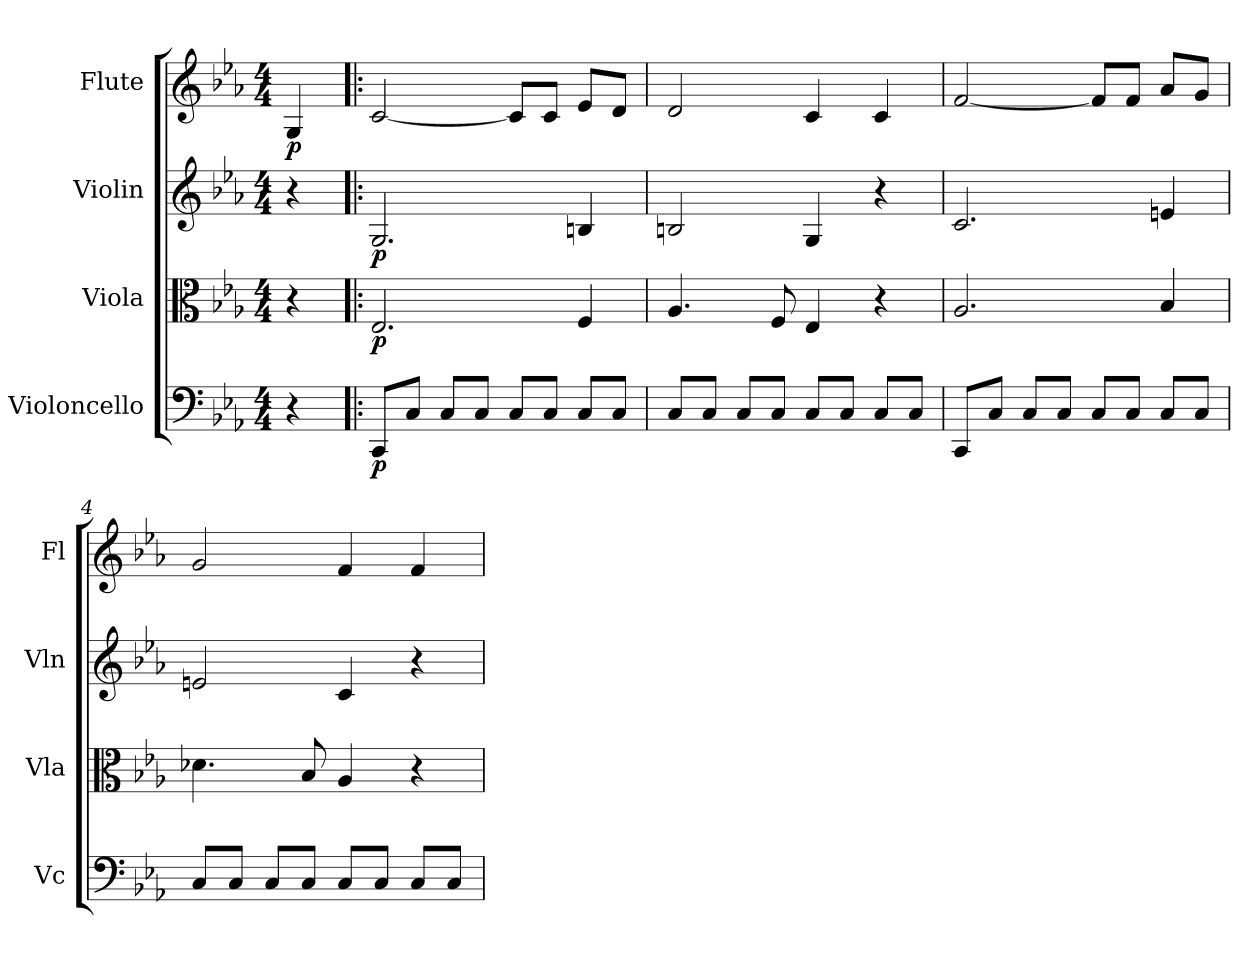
**kern	**dynam	**kern	**dynam	**kern	**dynam	**kern	**dynam
*part4	*part4	*part3	*part3	*part2	*part2	*part1	*part1
*staff4	*staff4	*staff3	*staff3	*staff2	*staff2	*staff1	*staff1
*I"Violoncello	*	*I"Viola	*	*I"Violin	*	*I"Flute	*
*I'Vc	*	*I'Vla	*	*I'Vln	*	*I'Fl	*
*clefF4	*	*clefC3	*	*clefG2	*	*clefG2	*
*k[b-e-a-]	*	*k[b-e-a-]	*	*k[b-e-a-]	*	*k[b-e-a-]	*
*c:	*	*c:	*	*c:	*	*c:	*
*M4/4	*	*M4/4	*	*M4/4	*	*M4/4	*
*MM132	*	*MM132	*	*MM132	*	*MM132	*
=	=	=	=	=	=	=	=
4r	.	4r	.	4r	.	4G	p
=1!|:	=1!|:	=1!|:	=1!|:	=1!|:	=1!|:	=1!|:	=1!|:
8CC/L	p	2.E-	p	2.G	p	[2c	.
8C/J	.	.	.	.	.	.	.
8C/L	.	.	.	.	.	.	.
8C/J	.	.	.	.	.	.	.
8C/L	.	.	.	.	.	8c/L]	.
8C/J	.	.	.	.	.	8c/J	.
8C/L	.	4F	.	4Bn	.	8e-/L	.
8C/J	.	.	.	.	.	8d/J	.
=2	=2	=2	=2	=2	=2	=2	=2
8C/L	.	4.A-	.	2Bn	.	2d	.
8C/J	.	.	.	.	.	.	.
8C/L	.	.	.	.	.	.	.
8C/J	.	8F	.	.	.	.	.
8C/L	.	4E-	.	4G	.	4c	.
8C/J	.	.	.	.	.	.	.
8C/L	.	4r	.	4r	.	4c	.
8C/J	.	.	.	.	.	.	.
=3	=3	=3	=3	=3	=3	=3	=3
8CC/L	.	2.A-	.	2.c	.	[2f	.
8C/J	.	.	.	.	.	.	.
8C/L	.	.	.	.	.	.	.
8C/J	.	.	.	.	.	.	.
8C/L	.	.	.	.	.	8f/L]	.
8C/J	.	.	.	.	.	8f/J	.
8C/L	.	4B-	.	4en	.	8a-/L	.
8C/J	.	.	.	.	.	8g/J	.
=4	=4	=4	=4	=4	=4	=4	=4
8C/L	.	4.d-X	.	2en	.	2g	.
8C/J	.	.	.	.	.	.	.
8C/L	.	.	.	.	.	.	.
8C/J	.	8B-	.	.	.	.	.
8C/L	.	4A-	.	4c	.	4f	.
8C/J	.	.	.	.	.	.	.
8C/L	.	4r	.	4r	.	4f	.
8C/J	.	.	.	.	.	.	.
=	=	=	=	=	=	=	=
*-	*-	*-	*-	*-	*-	*-	*-
